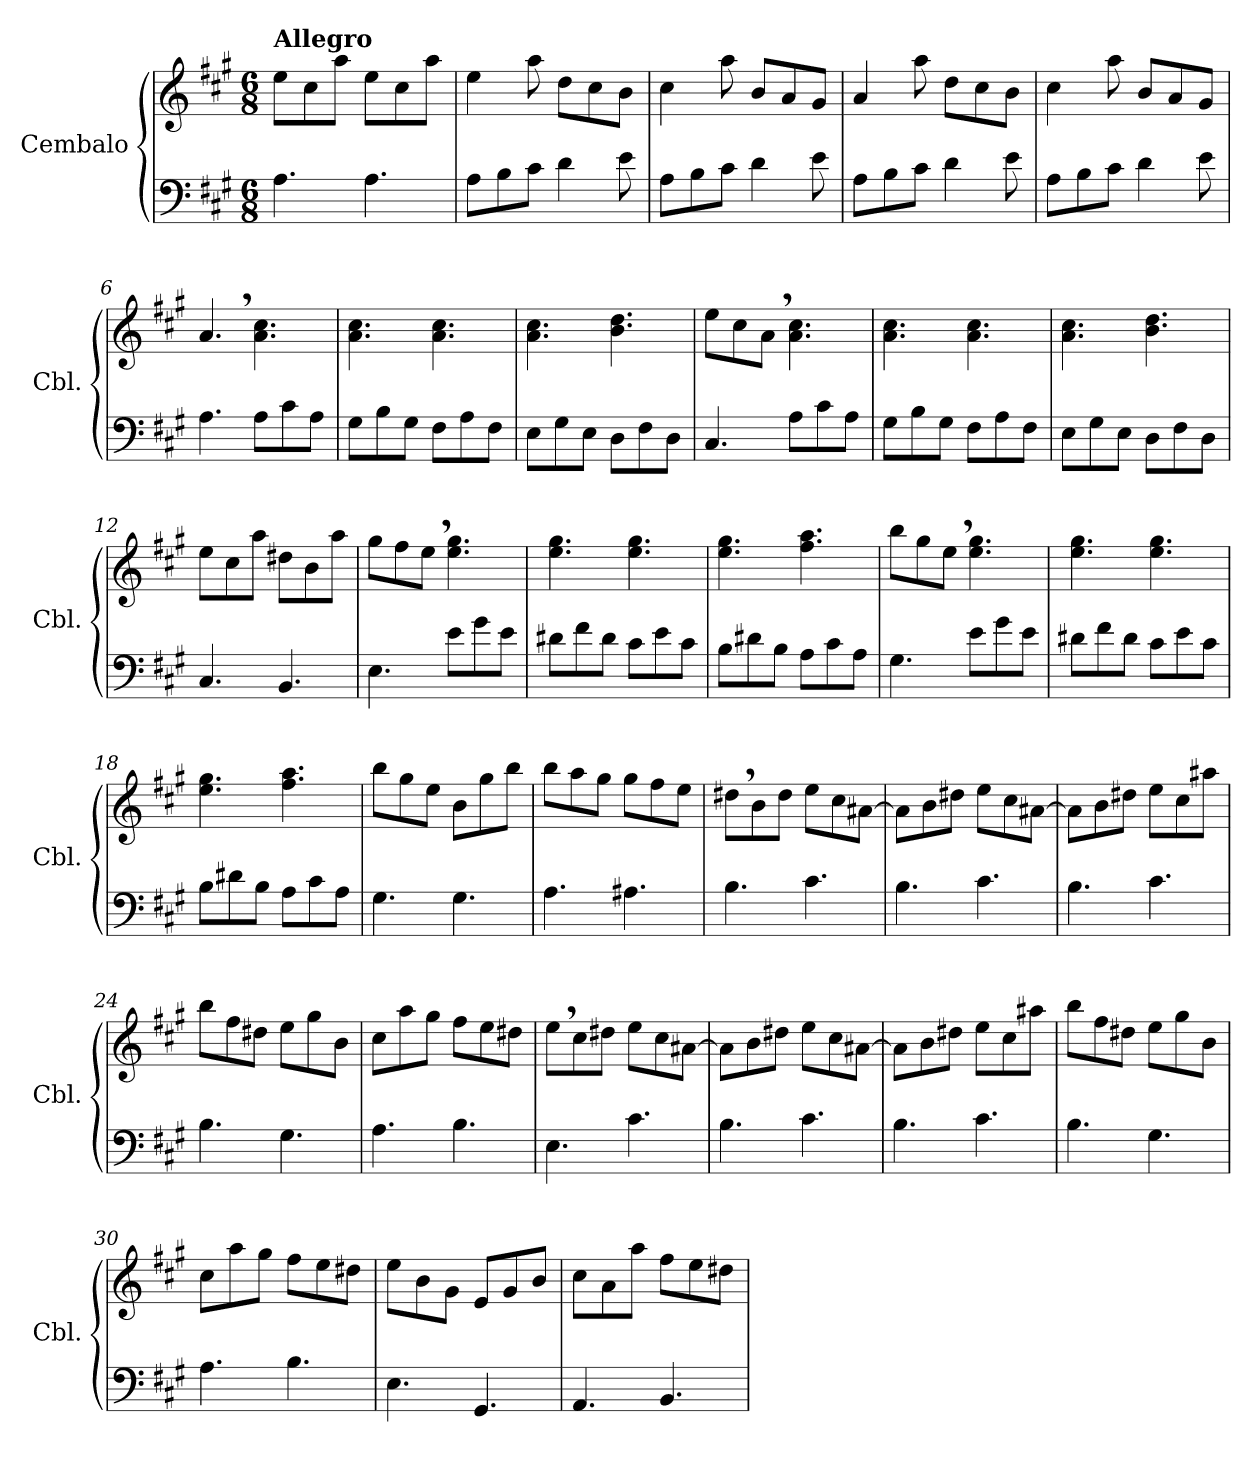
**kern	**kern
*part1	*part1
*staff2	*staff1
*I"Cembalo	*
*I'Cbl.	*
*clefF4	*clefG2
*k[f#c#g#]	*k[f#c#g#]
*M6/8	*M6/8
=1	=1
!	!LO:TX:a:B:t=Allegro
4.A\	8ee\L
.	8cc#\
.	8aa\J
4.A\	8ee\L
.	8cc#\
.	8aa\J
=2	=2
8A\L	4ee\
8B\	.
8c#\J	8aa\
4d\	8dd\L
.	8cc#\
8e\	8b\J
=3	=3
8A\L	4cc#\
8B\	.
8c#\J	8aa\
4d\	8b/L
.	8a/
8e\	8g#/J
=4	=4
8A\L	4a/
8B\	.
8c#\J	8aa\
4d\	8dd\L
.	8cc#\
8e\	8b\J
=5	=5
8A\L	4cc#\
8B\	.
8c#\J	8aa\
4d\	8b/L
.	8a/
8e\	8g#/J
!!LO:LB:g=z
=6	=6
4.A\	4.a,/
8A\L	4.a\ 4.cc#\
8c#\	.
8A\J	.
=7	=7
8G#\L	4.a\ 4.cc#\
8B\	.
8G#\J	.
8F#\L	4.a\ 4.cc#\
8A\	.
8F#\J	.
=8	=8
8E\L	4.a\ 4.cc#\
8G#\	.
8E\J	.
8D\L	4.b\ 4.dd\
8F#\	.
8D\J	.
=9	=9
4.C#/	8ee\L
.	8cc#\
.	8a,\J
8A\L	4.a\ 4.cc#\
8c#\	.
8A\J	.
=10	=10
8G#\L	4.a\ 4.cc#\
8B\	.
8G#\J	.
8F#\L	4.a\ 4.cc#\
8A\	.
8F#\J	.
=11	=11
8E\L	4.a\ 4.cc#\
8G#\	.
8E\J	.
8D\L	4.b\ 4.dd\
8F#\	.
8D\J	.
!!LO:LB:g=z
=12	=12
4.C#/	8ee\L
.	8cc#\
.	8aa\J
4.BB/	8dd#X\L
.	8b\
.	8aa\J
=13	=13
4.E\	8gg#\L
.	8ff#\
.	8ee,\J
8e\L	4.ee\ 4.gg#\
8g#\	.
8e\J	.
=14	=14
8d#X\L	4.ee\ 4.gg#\
8f#\	.
8d#\J	.
8c#\L	4.ee\ 4.gg#\
8e\	.
8c#\J	.
=15	=15
8B\L	4.ee\ 4.gg#\
8d#X\	.
8B\J	.
8A\L	4.ff#\ 4.aa\
8c#\	.
8A\J	.
=16	=16
4.G#\	8bb\L
.	8gg#\
.	8ee,\J
8e\L	4.ee\ 4.gg#\
8g#\	.
8e\J	.
=17	=17
8d#X\L	4.ee\ 4.gg#\
8f#\	.
8d#\J	.
8c#\L	4.ee\ 4.gg#\
8e\	.
8c#\J	.
!!LO:LB:g=z
=18	=18
8B\L	4.ee\ 4.gg#\
8d#X\	.
8B\J	.
8A\L	4.ff#\ 4.aa\
8c#\	.
8A\J	.
=19	=19
4.G#\	8bb\L
.	8gg#\
.	8ee\J
4.G#\	8b\L
.	8gg#\
.	8bb\J
=20	=20
4.A\	8bb\L
.	8aa\
.	8gg#\J
4.A#X\	8gg#\L
.	8ff#\
.	8ee\J
=21	=21
4.B\	8dd#X,\L
.	8b\
.	8dd#\J
4.c#\	8ee\L
.	8cc#\
.	[8a#X\J
=22	=22
4.B\	8a#\L]
.	8b\
.	8dd#X\J
4.c#\	8ee\L
.	8cc#\
.	[8a#X\J
!!LO:LB:g=z
=23	=23
4.B\	8a#\L]
.	8b\
.	8dd#X\J
4.c#\	8ee\L
.	8cc#\
.	8aa#X\J
=24	=24
4.B\	8bb\L
.	8ff#\
.	8dd#X\J
4.G#\	8ee\L
.	8gg#\
.	8b\J
=25	=25
4.A\	8cc#\L
.	8aa\
.	8gg#\J
4.B\	8ff#\L
.	8ee\
.	8dd#X\J
=26	=26
4.E\	8ee,\L
.	8cc#\
.	8dd#X\J
4.c#\	8ee\L
.	8cc#\
.	[8a#X\J
=27	=27
4.B\	8a#\L]
.	8b\
.	8dd#X\J
4.c#\	8ee\L
.	8cc#\
.	[8a#X\J
!!LO:LB:g=z
=28	=28
4.B\	8a#\L]
.	8b\
.	8dd#X\J
4.c#\	8ee\L
.	8cc#\
.	8aa#X\J
=29	=29
4.B\	8bb\L
.	8ff#\
.	8dd#X\J
4.G#\	8ee\L
.	8gg#\
.	8b\J
=30	=30
4.A\	8cc#\L
.	8aa\
.	8gg#\J
4.B\	8ff#\L
.	8ee\
.	8dd#X\J
=31	=31
4.E\	8ee\L
.	8b\
.	8g#\J
4.GG#/	8e/L
.	8g#/
.	8b/J
=32	=32
4.AA/	8cc#\L
.	8a\
.	8aa\J
4.BB/	8ff#\L
.	8ee\
.	8dd#X\J
=	=
*-	*-
